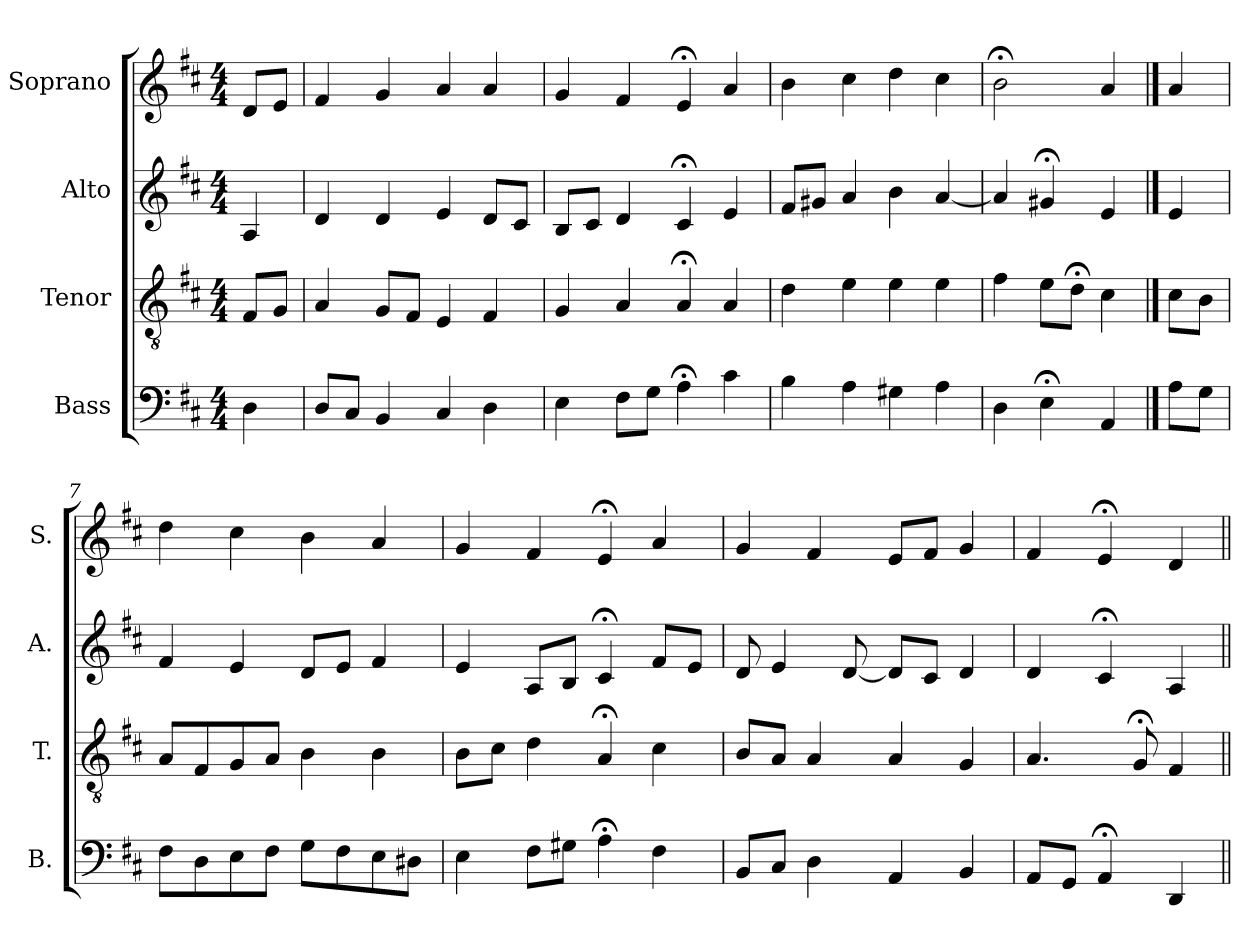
**kern	**kern	**kern	**kern
*part4	*part3	*part2	*part1
*staff4	*staff3	*staff2	*staff1
*I"Bass	*I"Tenor	*I"Alto	*I"Soprano
*I'B.	*I'T.	*I'A.	*I'S.
*clefF4	*clefGv2	*clefG2	*clefG2
*	*ITrd7c12	*	*
*k[f#c#]	*k[f#c#]	*k[f#c#]	*k[f#c#]
*D:	*D:	*D:	*D:
*M4/4	*M4/4	*M4/4	*M4/4
=1	=1	=1	=1
4D\	8FF#/L	4A/	8d/L
.	8GG/J	.	8e/J
=2	=2	=2	=2
8D/L	4AA/	4d/	4f#/
8C#/J	.	.	.
4BB/	8GG/L	4d/	4g/
.	8FF#/J	.	.
4C#/	4EE/	4e/	4a/
4D\	4FF#/	8d/L	4a/
.	.	8c#/J	.
=3	=3	=3	=3
4E\	4GG/	8B/L	4g/
.	.	8c#/J	.
8F#\L	4AA/	4d/	4f#/
8G\J	.	.	.
4A;<\	4AA;</	4c#;</	4e;</
4c#\	4AA/	4e/	4a/
=4	=4	=4	=4
4B\	4D\	8f#/L	4b\
.	.	8g#X/J	.
4A\	4E\	4a/	4cc#\
4G#X\	4E\	4b\	4dd\
4A\	4E\	[4a/	4cc#\
=5	=5	=5	=5
4D\	4F#\	4a/]	2b;<\
4E;<\	8E\L	4g#X;</	.
.	8D;<\J	.	.
4AA/	4C#\	4e/	4a/
!!LO:LB:g=z
==6	==6	==6	==6
8A\L	8C#\L	4e/	4a/
8G\J	8BB\J	.	.
=7	=7	=7	=7
8F#\L	8AA/L	4f#/	4dd\
8D\	8FF#/	.	.
8E\	8GG/	4e/	4cc#\
8F#\J	8AA/J	.	.
8G\L	4BB\	8d/L	4b\
8F#\	.	8e/J	.
8E\	4BB\	4f#/	4a/
8D#X\J	.	.	.
=8	=8	=8	=8
4E\	8BB\L	4e/	4g/
.	8C#\J	.	.
8F#\L	4D\	8A/L	4f#/
8G#X\J	.	8B/J	.
4A;<\	4AA;</	4c#;</	4e;</
4F#\	4C#\	8f#/L	4a/
.	.	8e/J	.
=9	=9	=9	=9
8BB/L	8BB/L	8d/	4g/
8C#/J	8AA/J	4e/	.
4D\	4AA/	.	4f#/
.	.	[8d/	.
4AA/	4AA/	8d/L]	8e/L
.	.	8c#/J	8f#/J
4BB/	4GG/	4d/	4g/
=10	=10	=10	=10
8AA/L	4.AA/	4d/	4f#/
8GG/J	.	.	.
4AA;</	.	4c#;</	4e;</
.	8GG;</	.	.
4DD/	4FF#/	4A/	4d/
=||	=||	=||	=||
*-	*-	*-	*-
